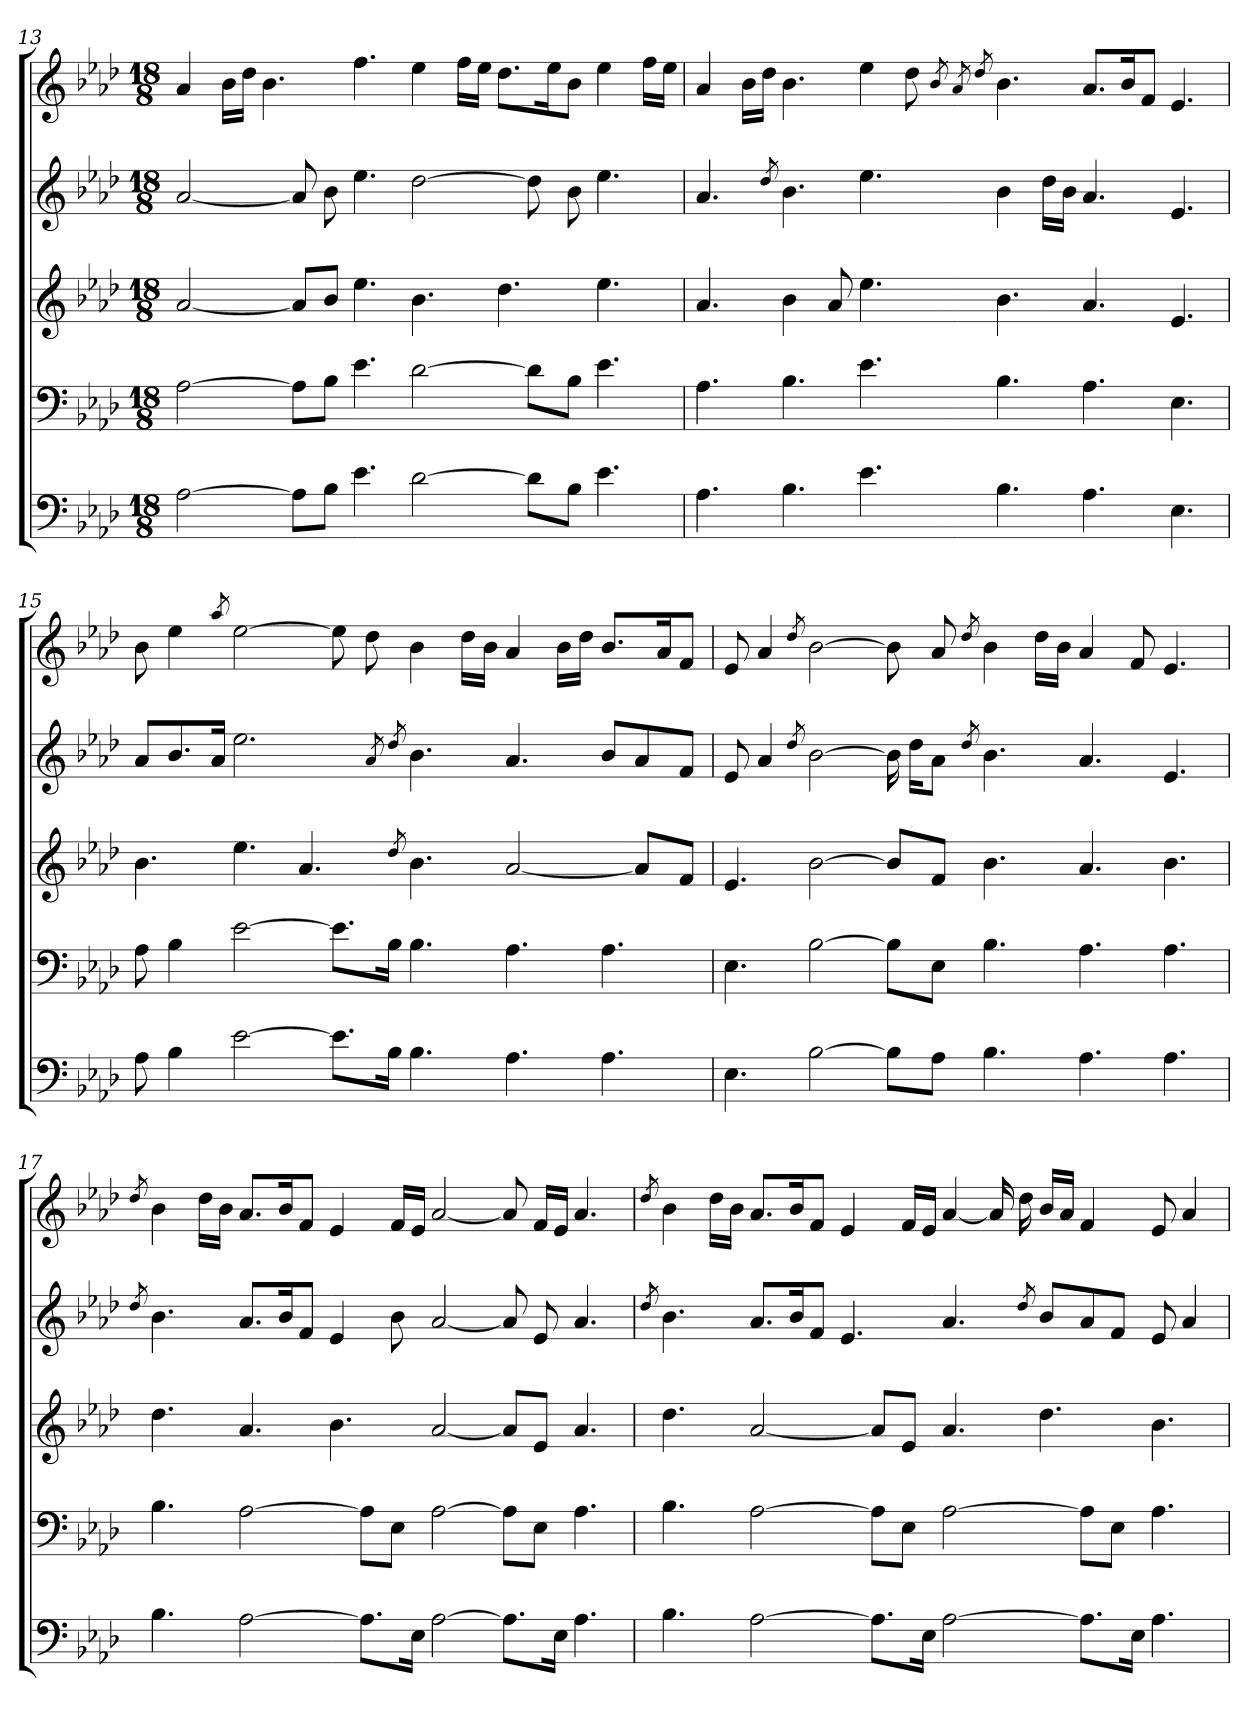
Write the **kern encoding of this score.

**kern	**kern	**kern	**kern	**kern
*part5	*part4	*part3	*part2	*part1
*staff5	*staff4	*staff3	*staff2	*staff1
*clefF4	*clefF4	*clefG2	*clefG2	*clefG2
*k[b-e-a-d-]	*k[b-e-a-d-]	*k[b-e-a-d-]	*k[b-e-a-d-]	*k[b-e-a-d-]
*M18/8	*M18/8	*M18/8	*M18/8	*M18/8
=13	=13	=13	=13	=13
[2A-	[2A-	[2a-	[2a-	4a-
.	.	.	.	16b-\LL
.	.	.	.	16dd-\JJ
.	.	.	.	4.b-
8A-\L]	8A-\L]	8a-/L]	8a-]	.
8B-\J	8B-\J	8b-/J	8b-	.
4.e-	4.e-	4.ee-	4.ee-	4.ff
[2d-	[2d-	4.b-	[2dd-	4ee-
.	.	.	.	16ff\LL
.	.	.	.	16ee-\JJ
.	.	4.dd-	.	8.dd-\L
8d-\L]	8d-\L]	.	8dd-]	.
.	.	.	.	16ee-\K
8B-\J	8B-\J	.	8b-	8b-\J
4.e-	4.e-	4.ee-	4.ee-	4ee-
.	.	.	.	16ff\LL
.	.	.	.	16ee-\JJ
=14	=14	=14	=14	=14
4.A-	4.A-	4.a-	4.a-	4a-
.	.	.	.	16b-\LL
.	.	.	.	16dd-\JJ
.	.	.	8qdd-	.
4.B-	4.B-	4b-	4.b-	4.b-
.	.	8a-	.	.
4.e-	4.e-	4.ee-	4.ee-	4ee-
.	.	.	.	8dd-
.	.	.	.	8qb-
.	.	.	.	8qa-
.	.	.	.	8qdd-
4.B-	4.B-	4.b-	4b-	4.b-
.	.	.	16dd-\LL	.
.	.	.	16b-\JJ	.
4.A-	4.A-	4.a-	4.a-	8.a-/L
.	.	.	.	16b-/K
.	.	.	.	8f/J
4.E-	4.E-	4.e-	4.e-	4.e-
=15	=15	=15	=15	=15
8A-	8A-	4.b-	8a-/L	8b-
4B-	4B-	.	8.b-/	4ee-
.	.	.	16a-/Jk	.
.	.	.	.	8qaa-
[2e-	[2e-	4.ee-	2.ee-	[2ee-
.	.	4.a-	.	.
8.e-\L]	8.e-\L]	.	.	8ee-]
.	.	.	.	8dd-
16B-\Jk	16B-\Jk	.	.	.
.	.	.	8qa-	.
.	.	8qdd-	8qdd-	.
4.B-	4.B-	4.b-	4.b-	4b-
.	.	.	.	16dd-\LL
.	.	.	.	16b-\JJ
4.A-	4.A-	[2a-	4.a-	4a-
.	.	.	.	16b-\LL
.	.	.	.	16dd-\JJ
4.A-	4.A-	.	8b-/L	8.b-/L
.	.	8a-/L]	8a-/	.
.	.	.	.	16a-/K
.	.	8f/J	8f/J	8f/J
=16	=16	=16	=16	=16
4.E-	4.E-	4.e-	8e-	8e-
.	.	.	4a-	4a-
.	.	.	8qdd-	8qdd-
[2B-	[2B-	[2b-	[2b-	[2b-
8B-\L]	8B-\L]	8b-/L]	16b-]	8b-]
.	.	.	16dd-\KL	.
8A-\J	8E-\J	8f/J	8a-\J	8a-
.	.	.	8qdd-	8qdd-
4.B-	4.B-	4.b-	4.b-	4b-
.	.	.	.	16dd-\LL
.	.	.	.	16b-\JJ
4.A-	4.A-	4.a-	4.a-	4a-
.	.	.	.	8f
4.A-	4.A-	4.b-	4.e-	4.e-
=17	=17	=17	=17	=17
.	.	.	8qdd-	8qdd-
4.B-	4.B-	4.dd-	4.b-	4b-
.	.	.	.	16dd-\LL
.	.	.	.	16b-\JJ
[2A-	[2A-	4.a-	8.a-/L	8.a-/L
.	.	.	16b-/K	16b-/K
.	.	.	8f/J	8f/J
.	.	4.b-	4e-	4e-
8.A-\L]	8A-\L]	.	.	.
.	8E-\J	.	8b-	16f/LL
16E-\Jk	.	.	.	16e-/JJ
[2A-	[2A-	[2a-	[2a-	[2a-
8.A-\L]	8A-\L]	8a-/L]	8a-]	8a-]
.	8E-\J	8e-/J	8e-	16f/LL
16E-\Jk	.	.	.	16e-/JJ
4.A-	4.A-	4.a-	4.a-	4.a-
=18	=18	=18	=18	=18
.	.	.	8qdd-	8qdd-
4.B-	4.B-	4.dd-	4.b-	4b-
.	.	.	.	16dd-\LL
.	.	.	.	16b-\JJ
[2A-	[2A-	[2a-	8.a-/L	8.a-/L
.	.	.	16b-/K	16b-/K
.	.	.	8f/J	8f/J
.	.	.	4.e-	4e-
8.A-\L]	8A-\L]	8a-/L]	.	.
.	8E-\J	8e-/J	.	16f/LL
16E-\Jk	.	.	.	16e-/JJ
[2A-	[2A-	4.a-	4.a-	[4a-
.	.	.	.	16a-]
.	.	.	.	16dd-
.	.	.	8qdd-	.
.	.	4.dd-	8b-/L	16b-/LL
.	.	.	.	16a-/JJ
8.A-\L]	8A-\L]	.	8a-/	4f
.	8E-\J	.	8f/J	.
16E-\Jk	.	.	.	.
4.A-	4.A-	4.b-	8e-	8e-
.	.	.	4a-	4a-
=	=	=	=	=
*-	*-	*-	*-	*-
